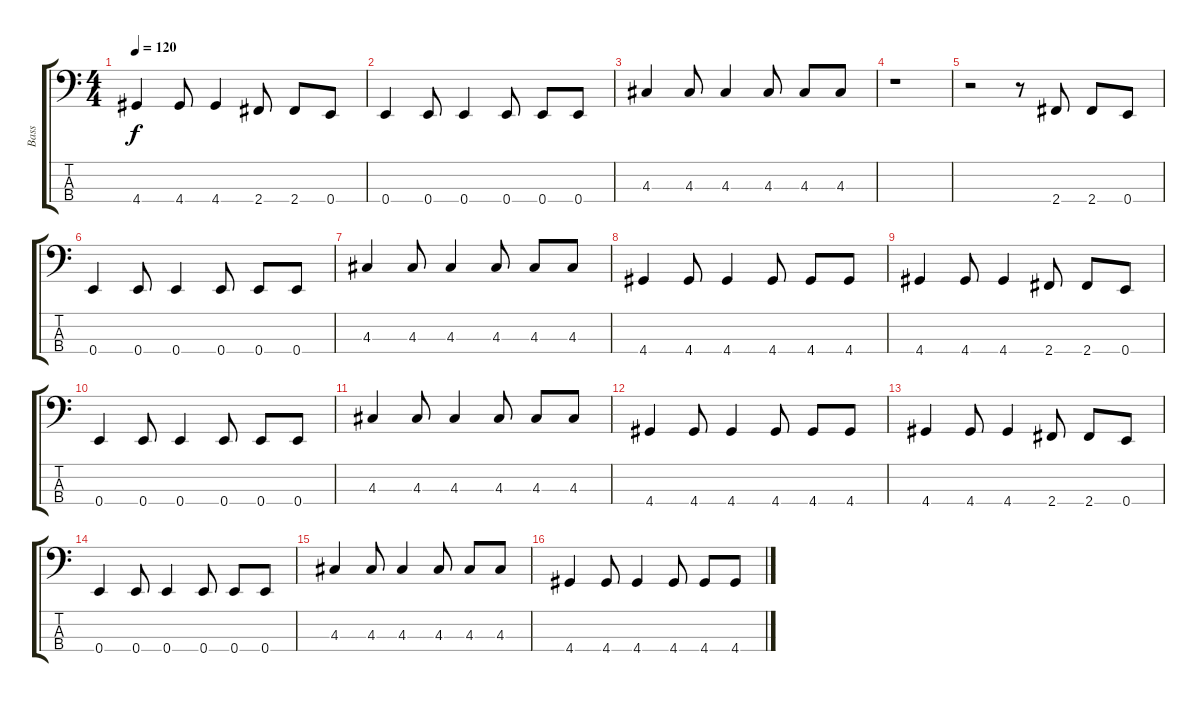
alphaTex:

\track ("Bass" "Bass") {instrument electricbasspick}
\staff {score tabs}
\tuning (G2 D2 A1 E1) {hide}
\ts (4 4)
\tempo 120
\clef f4
\ks c
4.4.4{dy f} 4.4.8 4.4.4 2.4.8 2.4.8 0.4.8 |
0.4.4 0.4.8 0.4.4 0.4.8 0.4.8 0.4.8 |
4.3.4 4.3.8 4.3.4 4.3.8 4.3.8 4.3.8 |
r.1 |
r.2 r.8 2.4.8 2.4.8 0.4.8 |
0.4.4 0.4.8 0.4.4 0.4.8 0.4.8 0.4.8 |
4.3.4 4.3.8 4.3.4 4.3.8 4.3.8 4.3.8 |
4.4.4 4.4.8 4.4.4 4.4.8 4.4.8 4.4.8 |
4.4.4 4.4.8 4.4.4 2.4.8 2.4.8 0.4.8 |
0.4.4 0.4.8 0.4.4 0.4.8 0.4.8 0.4.8 |
4.3.4 4.3.8 4.3.4 4.3.8 4.3.8 4.3.8 |
4.4.4 4.4.8 4.4.4 4.4.8 4.4.8 4.4.8 |
4.4.4 4.4.8 4.4.4 2.4.8 2.4.8 0.4.8 |
0.4.4 0.4.8 0.4.4 0.4.8 0.4.8 0.4.8 |
4.3.4 4.3.8 4.3.4 4.3.8 4.3.8 4.3.8 |
4.4.4 4.4.8 4.4.4 4.4.8 4.4.8 4.4.8
